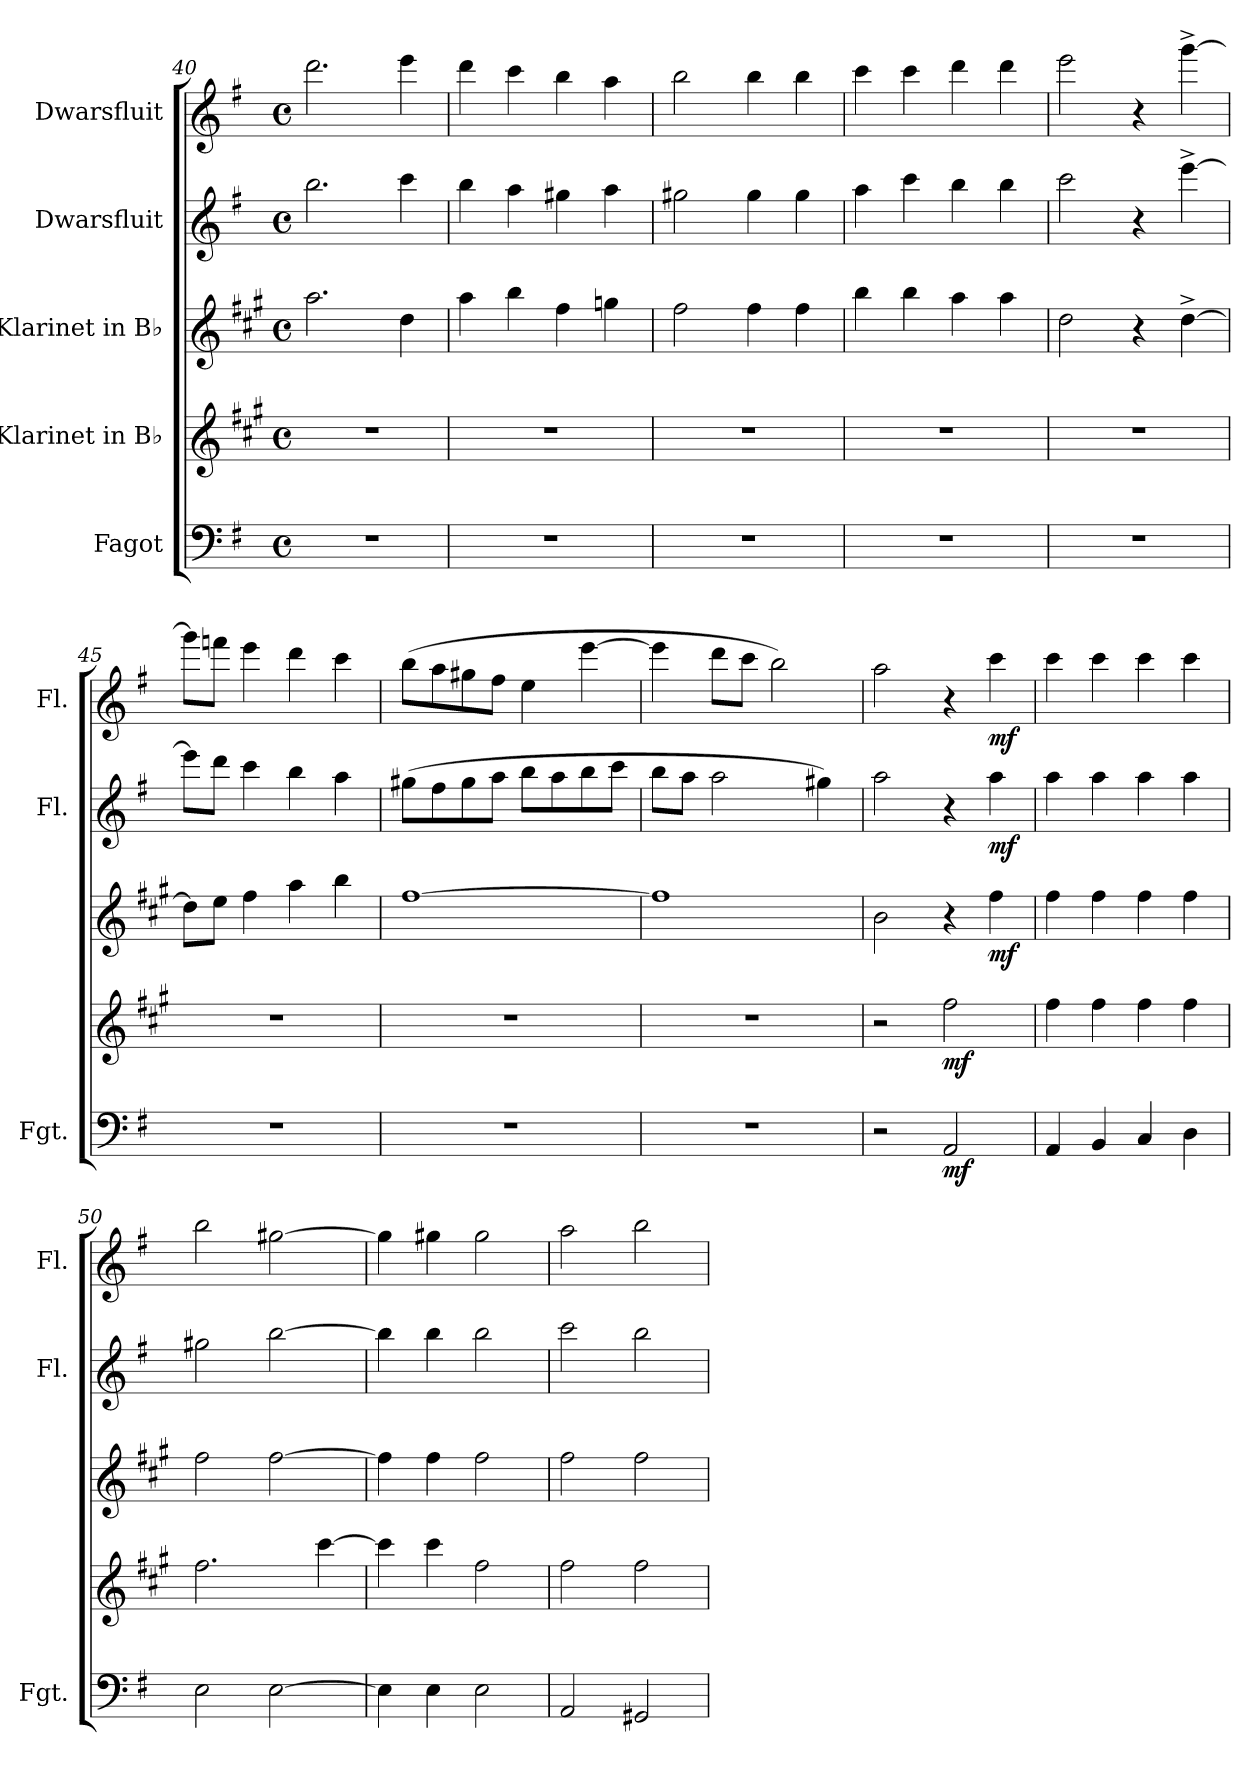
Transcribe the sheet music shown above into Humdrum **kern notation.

**kern	**dynam	**kern	**dynam	**kern	**dynam	**kern	**dynam	**kern	**dynam
*part5	*part5	*part4	*part4	*part3	*part3	*part2	*part2	*part1	*part1
*staff5	*staff5	*staff4	*staff4	*staff3	*staff3	*staff2	*staff2	*staff1	*staff1
*I"Fagot	*	*I"Klarinet in B♭	*	*I"Klarinet in B♭	*	*I"Dwarsfluit	*	*I"Dwarsfluit	*
*I'Fgt.	*	*	*	*	*	*I'Fl.	*	*I'Fl.	*
!!LO:PB:g=z
*clefF4	*	*clefG2	*	*clefG2	*	*clefG2	*	*clefG2	*
*	*	*ITrd1c2	*	*ITrd1c2	*	*	*	*	*
*k[f#]	*	*k[f#]	*	*k[f#]	*	*k[f#]	*	*k[f#]	*
*M4/4	*	*M4/4	*	*M4/4	*	*M4/4	*	*M4/4	*
*met(c)	*	*met(c)	*	*met(c)	*	*met(c)	*	*met(c)	*
=40	=40	=40	=40	=40	=40	=40	=40	=40	=40
1r	.	1r	.	2.gg\	.	2.bb\	.	2.ddd\	.
.	.	.	.	4cc\	.	4ccc\	.	4eee\	.
=41	=41	=41	=41	=41	=41	=41	=41	=41	=41
1r	.	1r	.	4gg\	.	4bb\	.	4ddd\	.
.	.	.	.	4aa\	.	4aa\	.	4ccc\	.
.	.	.	.	4ee\	.	4gg#X\	.	4bb\	.
.	.	.	.	4ffn\	.	4aa\	.	4aa\	.
=42	=42	=42	=42	=42	=42	=42	=42	=42	=42
1r	.	1r	.	2ee\	.	2gg#X\	.	2bb\	.
.	.	.	.	4ee\	.	4gg#\	.	4bb\	.
.	.	.	.	4ee\	.	4gg#\	.	4bb\	.
=43	=43	=43	=43	=43	=43	=43	=43	=43	=43
1r	.	1r	.	4aa\	.	4aa\	.	4ccc\	.
.	.	.	.	4aa\	.	4ccc\	.	4ccc\	.
.	.	.	.	4gg\	.	4bb\	.	4ddd\	.
.	.	.	.	4gg\	.	4bb\	.	4ddd\	.
=44	=44	=44	=44	=44	=44	=44	=44	=44	=44
1r	.	1r	.	2cc\	.	2ccc\	.	2eee\	.
.	.	.	.	4r	.	4r	.	4r	.
.	.	.	.	[4cc^\	.	[4eee^\	.	[4ggg^\	.
=45	=45	=45	=45	=45	=45	=45	=45	=45	=45
1r	.	1r	.	8cc\L]	.	8eee\L]	.	8ggg\L]	.
.	.	.	.	8dd\J	.	8ddd\J	.	8fffn\J	.
.	.	.	.	4ee\	.	4ccc\	.	4eee\	.
.	.	.	.	4gg\	.	4bb\	.	4ddd\	.
.	.	.	.	4aa\	.	4aa\	.	4ccc\	.
!!LO:LB:g=z
=46	=46	=46	=46	=46	=46	=46	=46	=46	=46
1r	.	1r	.	[1ee	.	(8gg#X\L	.	(8bb\L	.
.	.	.	.	.	.	8ff#\	.	8aa\	.
.	.	.	.	.	.	8gg#\	.	8gg#X\	.
.	.	.	.	.	.	8aa\J	.	8ff#\J	.
.	.	.	.	.	.	8bb\L	.	4ee\	.
.	.	.	.	.	.	8aa\	.	.	.
.	.	.	.	.	.	8bb\	.	[4eee\	.
.	.	.	.	.	.	8ccc\J	.	.	.
=47	=47	=47	=47	=47	=47	=47	=47	=47	=47
1r	.	1r	.	1ee]	.	8bb\L	.	4eee\]	.
.	.	.	.	.	.	8aa\J	.	.	.
.	.	.	.	.	.	2aa\	.	8ddd\L	.
.	.	.	.	.	.	.	.	8ccc\J	.
.	.	.	.	.	.	.	.	2bb\)	.
.	.	.	.	.	.	4gg#X\)	.	.	.
=48	=48	=48	=48	=48	=48	=48	=48	=48	=48
2r	.	2r	.	2a\	.	2aa\	.	2aa\	.
!	!LO:DY:b	!	!LO:DY:b	!	!	!	!	!	!
2AA/	mf	2ee\	mf	4r	.	4r	.	4r	.
!	!	!	!	!	!LO:DY:b	!	!LO:DY:b	!	!LO:DY:b
.	.	.	.	4ee\	mf	4aa\	mf	4ccc\	mf
=49	=49	=49	=49	=49	=49	=49	=49	=49	=49
4AA/	.	4ee\	.	4ee\	.	4aa\	.	4ccc\	.
4BB/	.	4ee\	.	4ee\	.	4aa\	.	4ccc\	.
4C/	.	4ee\	.	4ee\	.	4aa\	.	4ccc\	.
4D\	.	4ee\	.	4ee\	.	4aa\	.	4ccc\	.
=50	=50	=50	=50	=50	=50	=50	=50	=50	=50
2E\	.	2.ee\	.	2ee\	.	2gg#X\	.	2bb\	.
[2E\	.	.	.	[2ee\	.	[2bb\	.	[2gg#X\	.
.	.	[4bb\	.	.	.	.	.	.	.
=51	=51	=51	=51	=51	=51	=51	=51	=51	=51
4E\]	.	4bb\]	.	4ee\]	.	4bb\]	.	4gg#\]	.
4E\	.	4bb\	.	4ee\	.	4bb\	.	4gg#X\	.
2E\	.	2ee\	.	2ee\	.	2bb\	.	2gg#\	.
!!LO:PB:g=z
=52	=52	=52	=52	=52	=52	=52	=52	=52	=52
2AA/	.	2ee\	.	2ee\	.	2ccc\	.	2aa\	.
2GG#X/	.	2ee\	.	2ee\	.	2bb\	.	2bb\	.
=	=	=	=	=	=	=	=	=	=
*-	*-	*-	*-	*-	*-	*-	*-	*-	*-
